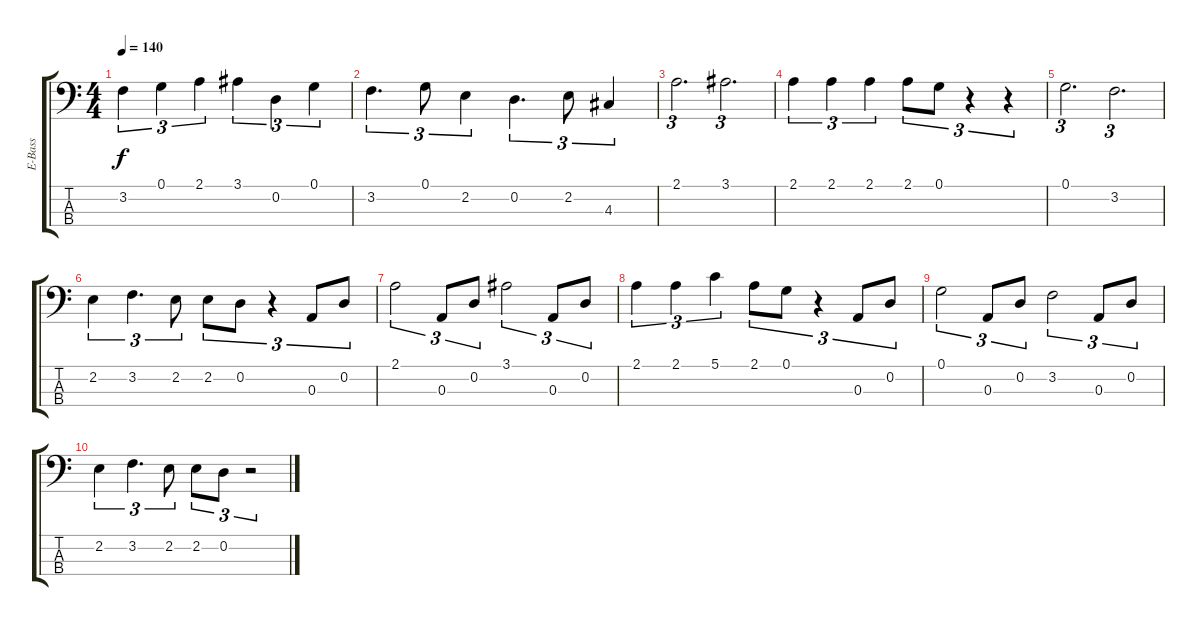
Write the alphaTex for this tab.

\track ("E-Bass" "E-Bass") {solo instrument electricbassfinger}
\staff {score tabs}
\tuning (G2 D2 A1 E1) {hide}
\ts (4 4)
\tempo 140
\clef f4
\ks c
3.2.4{tu (3 2) dy f} 0.1.4{tu (3 2)} 2.1.4{tu (3 2)} 3.1.4{tu (3 2)} 0.2.4{tu (3 2)} 0.1.4{tu (3 2)} |
3.2.4{d tu (3 2)} 0.1.8{tu (3 2)} 2.2.4{tu (3 2)} 0.2.4{d tu (3 2)} 2.2.8{tu (3 2)} 4.3.4{tu (3 2)} |
2.1.2{d tu (3 2)} 3.1.2{d tu (3 2)} |
2.1.4{tu (3 2)} 2.1.4{tu (3 2)} 2.1.4{tu (3 2)} 2.1.8{tu (3 2)} 0.1.8{tu (3 2)} r.4{tu (3 2)} r.4{tu (3 2)} |
0.1.2{d tu (3 2)} 3.2.2{d tu (3 2)} |
2.2.4{tu (3 2)} 3.2.4{d tu (3 2)} 2.2.8{tu (3 2)} 2.2.8{tu (3 2)} 0.2.8{tu (3 2)} r.4{tu (3 2)} 0.3.8{tu (3 2)} 0.2.8{tu (3 2)} |
2.1.2{tu (3 2)} 0.3.8{tu (3 2)} 0.2.8{tu (3 2)} 3.1.2{tu (3 2)} 0.3.8{tu (3 2)} 0.2.8{tu (3 2)} |
2.1.4{tu (3 2)} 2.1.4{tu (3 2)} 5.1.4{tu (3 2)} 2.1.8{tu (3 2)} 0.1.8{tu (3 2)} r.4{tu (3 2)} 0.3.8{tu (3 2)} 0.2.8{tu (3 2)} |
0.1.2{tu (3 2)} 0.3.8{tu (3 2)} 0.2.8{tu (3 2)} 3.2.2{tu (3 2)} 0.3.8{tu (3 2)} 0.2.8{tu (3 2)} |
2.2.4{tu (3 2)} 3.2.4{d tu (3 2)} 2.2.8{tu (3 2)} 2.2.8{tu (3 2)} 0.2.8{tu (3 2)} r.2{tu (3 2)}
